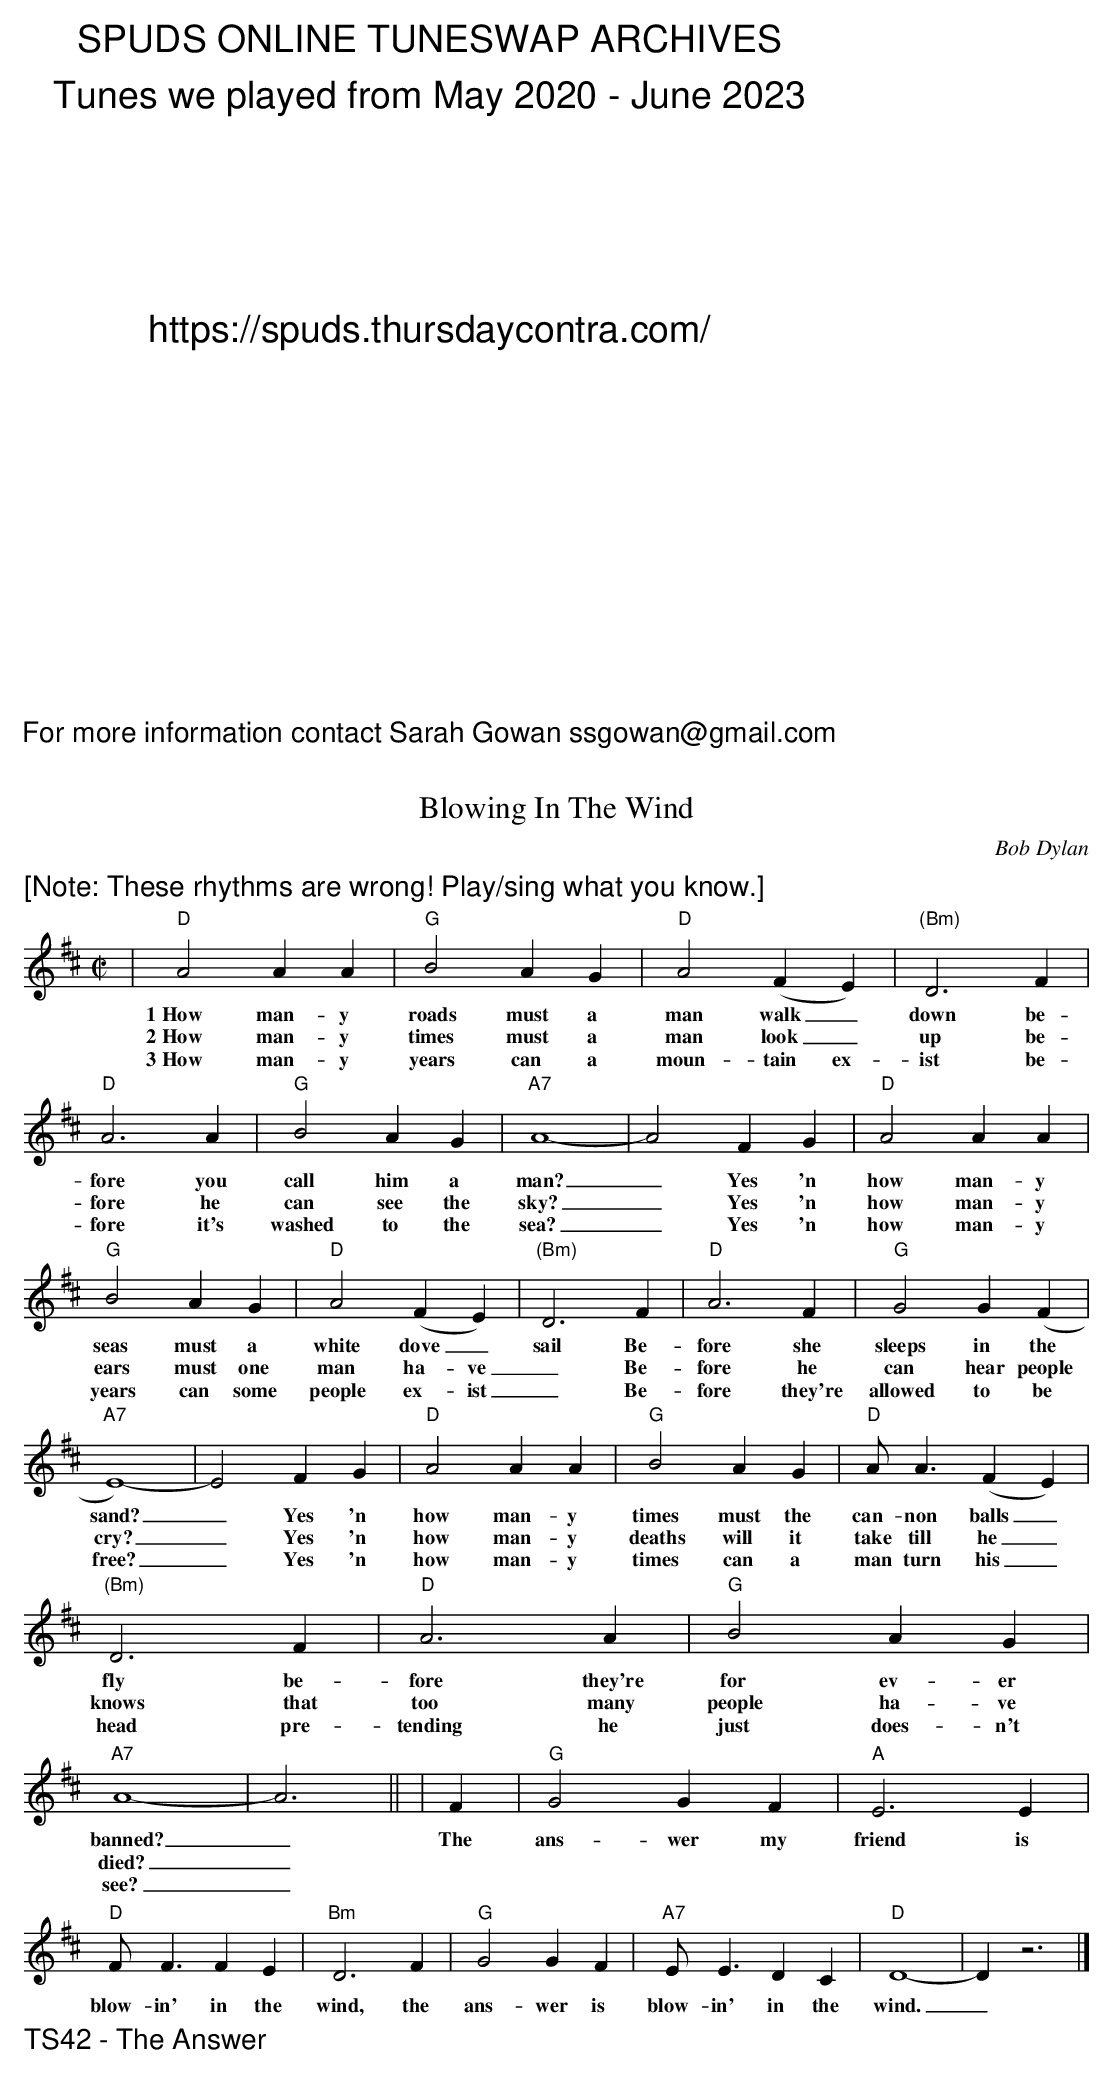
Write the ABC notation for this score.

X:1
T:Blowing In The Wind
C:Bob Dylan
M:C|    %(3/4, 4/4, 6/8)
L:1/4    %(1/8, 1/4)
V:1 clef=treble
K:D    %(D, C)
%%text [Note: These rhythms are wrong! Play/sing what you know.]
|"D"A2 A A|"G"B2 A G|"D"A2 (F E)|"(Bm)"D3 F
w:1~How man-y roads must a man walk_ down be-
w:2~How man-y times must a man look_ up be-
w:3~How man-y years can a moun-tain ex-ist be-
|"D"A3 A|"G"B2 A G|"A7"A4-|A2 F G
w:fore you call him a man?_ Yes 'n
w:fore he can see the sky?_ Yes 'n
w:fore it's washed to the sea?_ Yes 'n
|"D"A2 A A|"G"B2 A G|"D"A2 (F E)|"(Bm)"D3 F
w:how man-y seas must a white dove_ sail Be-
w:how man-y ears must one man ha-ve_ Be-
w:how man-y years can some people ex-ist_ Be-
|"D"A3 F|"G"G2 G (F|"A7"E4-)|E2 F G
w:fore she sleeps in the sand?_ Yes 'n
w:fore he can hear people cry?_ Yes 'n
w:fore they're allowed to be free?_ Yes 'n
|"D"A2 A A|"G"B2 A G|"D"A/2 A3/2 (F E)|"(Bm)"D3 F
w:how man-y times must the can-non balls_ fly be-
w:how man-y deaths will it take till he_ knows that
w:how man-y times can a man turn  his_ head pre-
|"D"A3 A|"G"B2 A G|"A7"A4-|A3||
w:fore they're for ev-er banned?_
w:too many people ha-ve died?_
w:tending he just does-n't see?_
|F
w:The
|"G"G2 G F|"A"E3 E|"D"F/2 F3/2 F E|"Bm"D3 F
w:ans-wer my friend is blow-in' in the wind, the
|"G"G2 G F|"A7"E/2 E3/2 D C|"D"D4-|D z3|]
w:ans-wer is blow-in' in the wind._
